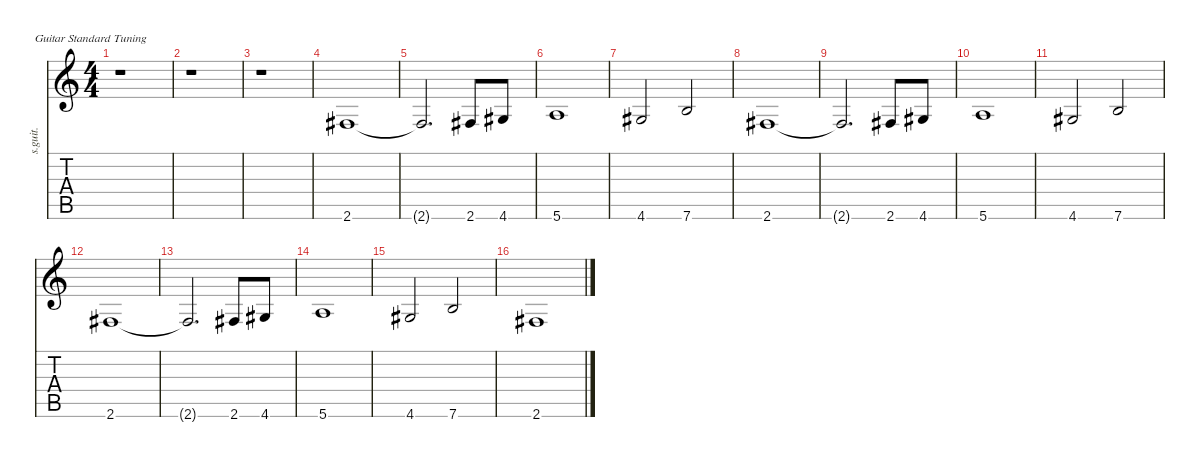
\defaultSystemsLayout 4
\hideDynamics
\bracketExtendMode nobrackets
\track ("" "s.guit.") {instrument distortionguitar}
\staff {score tabs}
\tuning (E4 B3 G3 D3 A2 E2)
\ts (4 4)
\tempo (180 hide)
\clef g2
\ks c
r.1{dy f} |
r.1 |
r.1 |
2.6{acc #}.1 |
2.6{t acc #}.2{d} 2.6{acc #}.8 4.6{acc #}.8 |
5.6.1 |
4.6{acc #}.2 7.6.2 |
2.6{acc #}.1 |
2.6{t acc #}.2{d} 2.6{acc #}.8 4.6{acc #}.8 |
5.6.1 |
4.6{acc #}.2 7.6.2 |
2.6{acc #}.1 |
2.6{t acc #}.2{d} 2.6{acc #}.8 4.6{acc #}.8 |
5.6.1 |
4.6{acc #}.2 7.6.2 |
2.6{acc #}.1
